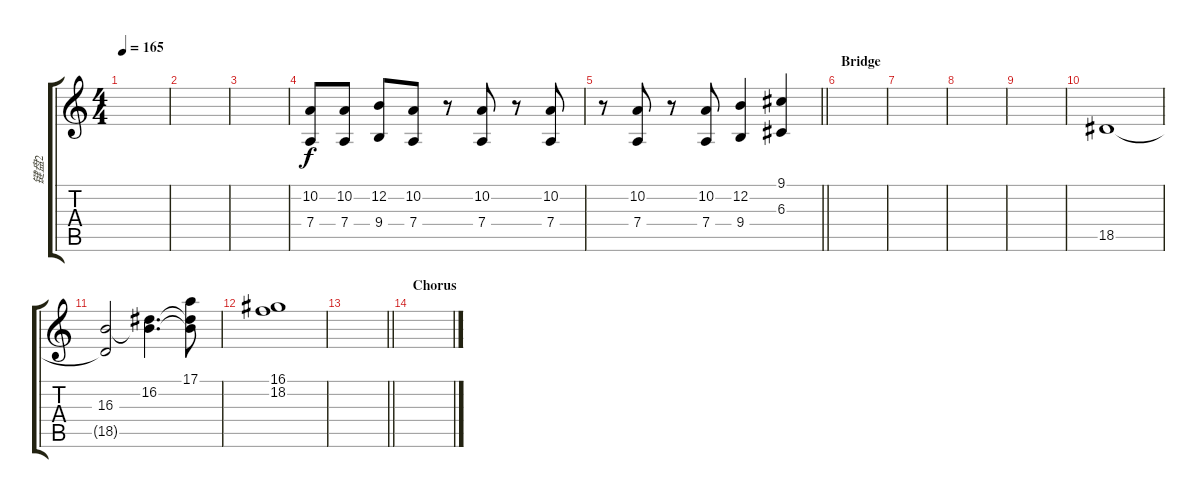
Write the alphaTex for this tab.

\track ("键盘2" "键盘2") {instrument brasssection}
\staff {score tabs}
\tuning (E4 B3 G3 D3 A2 E2) {hide}
\ts (4 4)
\tempo 165
\clef g2
\ks c
|
|
|
(10.2 7.4).8{dy f} (10.2 7.4).8 (12.2 9.4).8 (10.2 7.4).8 r.8 (10.2 7.4).8 r.8 (10.2 7.4).8 |
\barLineRight lightlight
r.8 (10.2 7.4).8 r.8 (10.2 7.4).8 (12.2 9.4).4 (9.1 6.3).4 |
\section ("" "Bridge")
|
|
|
|
18.5.1 |
(16.3 18.5{t}).2 (16.2 16.3{t}).4{d} (17.1 16.2{t} 16.3{t}).8 |
(16.1 18.2).1 |
\barLineRight lightlight
|
\section ("" "Chorus")
